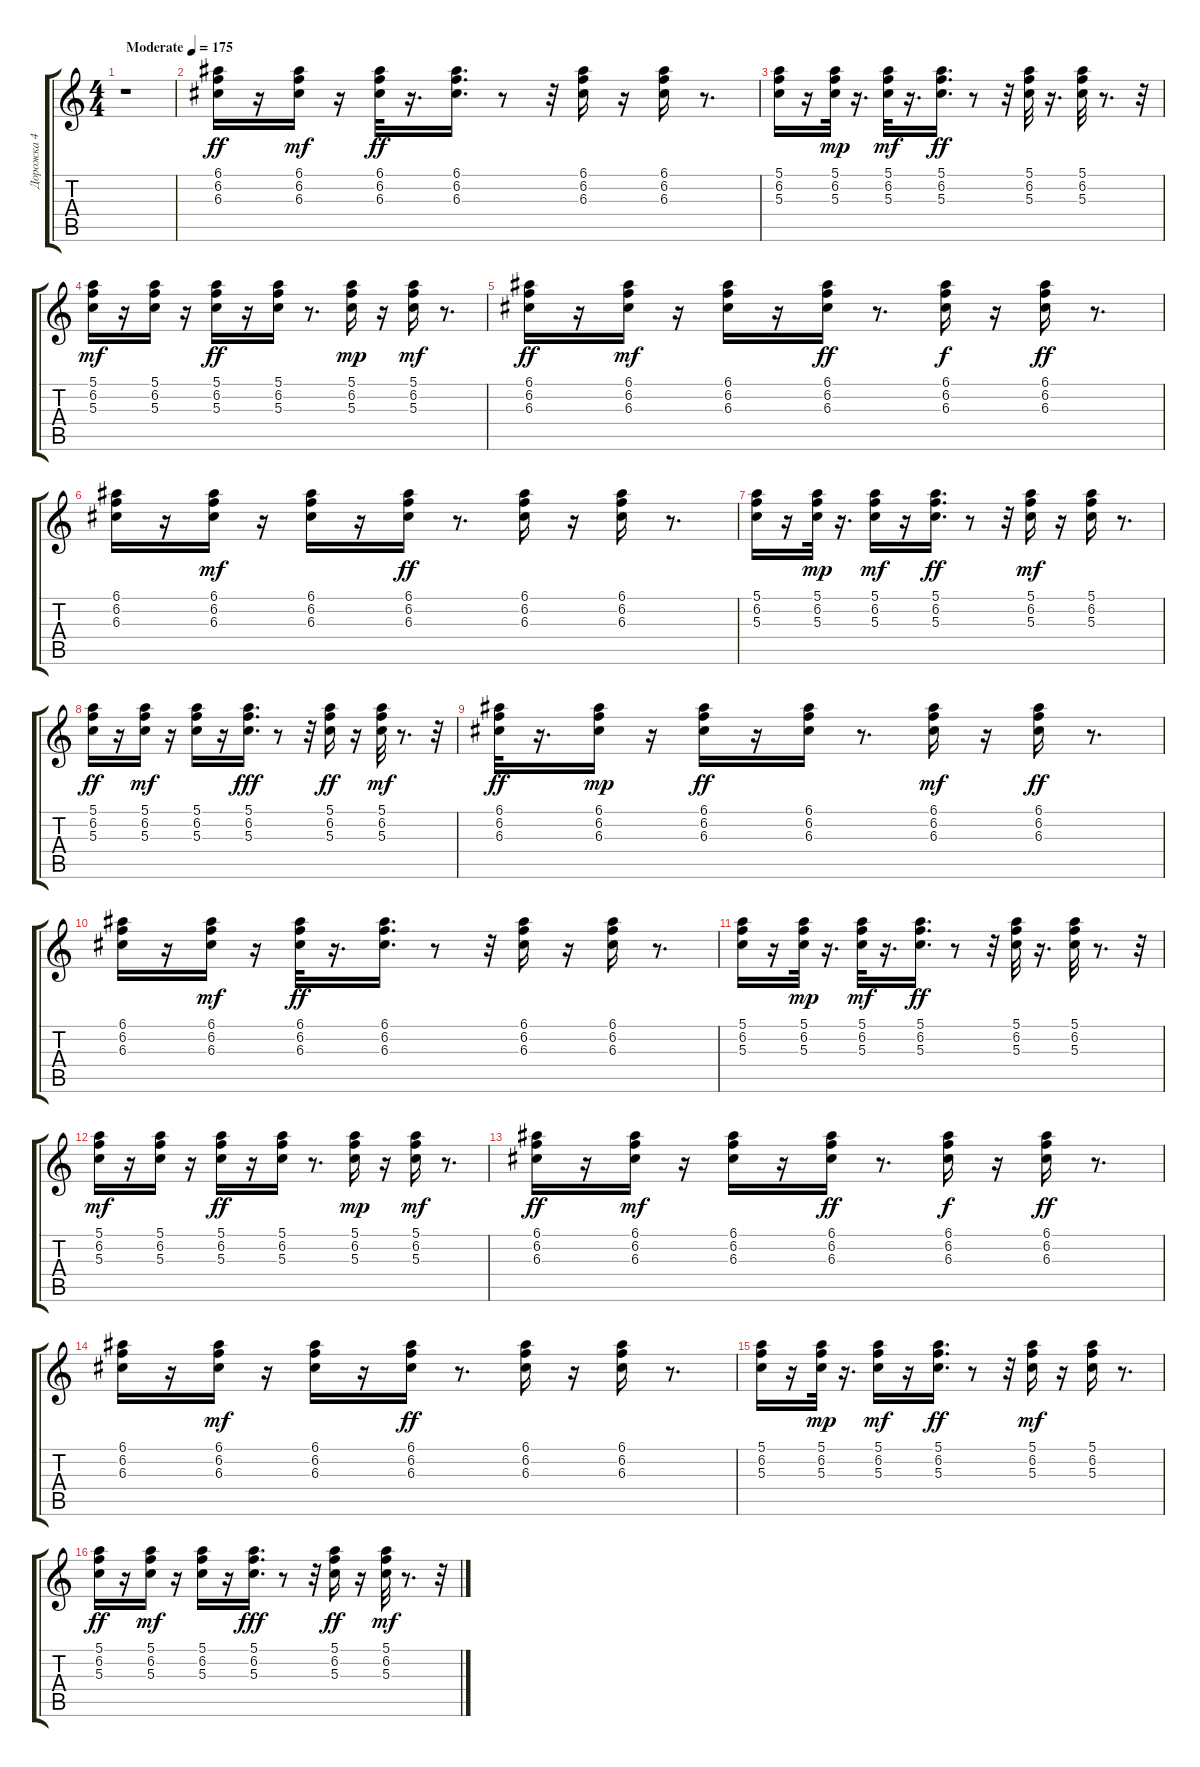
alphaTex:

\track ("Дорожка 4" "Дорожка 4") {instrument acousticguitarsteel}
\staff {score tabs}
\tuning (E4 B3 G3 D3 A2 E2) {hide}
\ts (4 4)
\tempo (175 "Moderate")
\clef g2
\ks c
r.1{dy ff instrument acousticguitarsteel} |
(6.1 6.2 6.3).16 r.16 (6.1 6.2 6.3).16{dy mf} r.16 (6.1 6.2 6.3).32{dy ff} r.16{d} (6.1 6.2 6.3).16{d} r.8 r.32 (6.1 6.2 6.3).16 r.16 (6.1 6.2 6.3).16 r.8{d} |
(5.1 6.2 5.3).16 r.16 (5.1 6.2 5.3).32{dy mp} r.16{d} (5.1 6.2 5.3).32{dy mf} r.16{d} (5.1 6.2 5.3).16{d dy ff} r.8 r.32 (5.1 6.2 5.3).32 r.16{d} (5.1 6.2 5.3).32 r.8{d} r.32 |
(5.1 6.2 5.3).16{dy mf} r.16 (5.1 6.2 5.3).16 r.16 (5.1 6.2 5.3).16{dy ff} r.16 (5.1 6.2 5.3).16 r.8{d} (5.1 6.2 5.3).16{dy mp} r.16 (5.1 6.2 5.3).16{dy mf} r.8{d} |
(6.1 6.2 6.3).16{dy ff} r.16 (6.1 6.2 6.3).16{dy mf} r.16 (6.1 6.2 6.3).16 r.16 (6.1 6.2 6.3).16{dy ff} r.8{d} (6.1 6.2 6.3).16{dy f} r.16 (6.1 6.2 6.3).16{dy ff} r.8{d} |
(6.1 6.2 6.3).16 r.16 (6.1 6.2 6.3).16{dy mf} r.16 (6.1 6.2 6.3).16 r.16 (6.1 6.2 6.3).16{dy ff} r.8{d} (6.1 6.2 6.3).16 r.16 (6.1 6.2 6.3).16 r.8{d} |
(5.1 6.2 5.3).16 r.16 (5.1 6.2 5.3).32{dy mp} r.16{d} (5.1 6.2 5.3).16{dy mf} r.16 (5.1 6.2 5.3).16{d dy ff} r.8 r.32 (5.1 6.2 5.3).16{dy mf} r.16 (5.1 6.2 5.3).16 r.8{d} |
(5.1 6.2 5.3).16{dy ff} r.16 (5.1 6.2 5.3).16{dy mf} r.16 (5.1 6.2 5.3).16 r.16 (5.1 6.2 5.3).16{d dy fff} r.8 r.32 (5.1 6.2 5.3).16{dy ff} r.16 (5.1 6.2 5.3).32{dy mf} r.8{d} r.32 |
(6.1 6.2 6.3).32{dy ff} r.16{d} (6.1 6.2 6.3).16{dy mp} r.16 (6.1 6.2 6.3).16{dy ff} r.16 (6.1 6.2 6.3).16 r.8{d} (6.1 6.2 6.3).16{dy mf} r.16 (6.1 6.2 6.3).16{dy ff} r.8{d} |
(6.1 6.2 6.3).16 r.16 (6.1 6.2 6.3).16{dy mf} r.16 (6.1 6.2 6.3).32{dy ff} r.16{d} (6.1 6.2 6.3).16{d} r.8 r.32 (6.1 6.2 6.3).16 r.16 (6.1 6.2 6.3).16 r.8{d} |
(5.1 6.2 5.3).16 r.16 (5.1 6.2 5.3).32{dy mp} r.16{d} (5.1 6.2 5.3).32{dy mf} r.16{d} (5.1 6.2 5.3).16{d dy ff} r.8 r.32 (5.1 6.2 5.3).32 r.16{d} (5.1 6.2 5.3).32 r.8{d} r.32 |
(5.1 6.2 5.3).16{dy mf} r.16 (5.1 6.2 5.3).16 r.16 (5.1 6.2 5.3).16{dy ff} r.16 (5.1 6.2 5.3).16 r.8{d} (5.1 6.2 5.3).16{dy mp} r.16 (5.1 6.2 5.3).16{dy mf} r.8{d} |
(6.1 6.2 6.3).16{dy ff} r.16 (6.1 6.2 6.3).16{dy mf} r.16 (6.1 6.2 6.3).16 r.16 (6.1 6.2 6.3).16{dy ff} r.8{d} (6.1 6.2 6.3).16{dy f} r.16 (6.1 6.2 6.3).16{dy ff} r.8{d} |
(6.1 6.2 6.3).16 r.16 (6.1 6.2 6.3).16{dy mf} r.16 (6.1 6.2 6.3).16 r.16 (6.1 6.2 6.3).16{dy ff} r.8{d} (6.1 6.2 6.3).16 r.16 (6.1 6.2 6.3).16 r.8{d} |
(5.1 6.2 5.3).16 r.16 (5.1 6.2 5.3).32{dy mp} r.16{d} (5.1 6.2 5.3).16{dy mf} r.16 (5.1 6.2 5.3).16{d dy ff} r.8 r.32 (5.1 6.2 5.3).16{dy mf} r.16 (5.1 6.2 5.3).16 r.8{d} |
(5.1 6.2 5.3).16{dy ff} r.16 (5.1 6.2 5.3).16{dy mf} r.16 (5.1 6.2 5.3).16 r.16 (5.1 6.2 5.3).16{d dy fff} r.8 r.32 (5.1 6.2 5.3).16{dy ff} r.16 (5.1 6.2 5.3).32{dy mf} r.8{d} r.32
